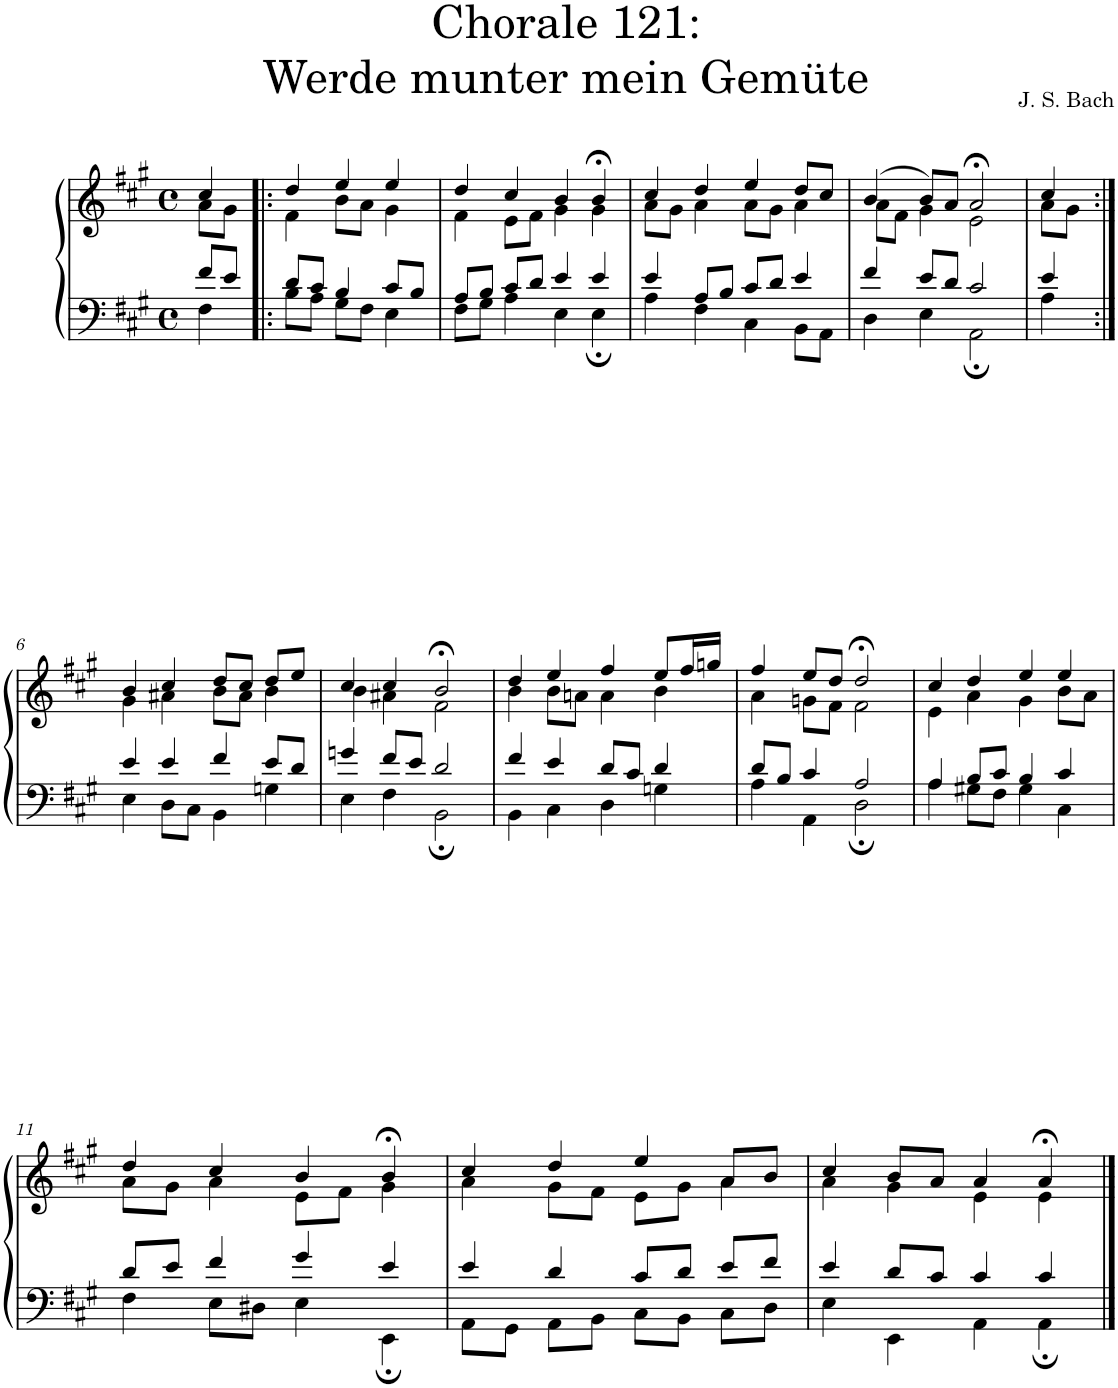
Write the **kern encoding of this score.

**kern	**kern
*part1	*part1
*staff2	*staff1
*I"S,A	*
*clefF4	*clefG2
*k[f#c#g#]	*k[f#c#g#]
*M4/4	*M4/4
*met(c)	*met(c)
=	=
*^	*^
8f#/L	4F#\	4cc#/	8a\L
8e/J	.	.	8g#\J
=2!|:	=2!|:	=2!|:	=2!|:
8d/L	8B\L	4dd/	4f#\
8c#/J	8A\J	.	.
4B/	8G#\L	4ee/	8b\L
.	8F#\J	.	8a\J
8c#/L	4E\	4ee/	4g#\
8B/J	.	.	.
=2	=2	=2	=2
8A/L	8F#\L	4dd/	4f#\
8B/J	8G#\J	.	.
8c#/L	4A\	4cc#/	8e\L
8d/J	.	.	8f#\J
4e/	4E\	4b/	4g#\
4e/	4E;\	4b;</	4g#\
=3	=3	=3	=3
4e/	4A\	4cc#/	8a\L
.	.	.	8g#\J
8A/L	4F#\	4dd/	4a\
8B/J	.	.	.
8c#/L	4C#\	4ee/	8a\L
8d/J	.	.	8g#\J
4e/	8BB\L	8dd/L	4a\
.	8AA\J	8cc#/J	.
=4	=4	=4	=4
4f#/	4D\	(>4b/	8a\L
.	.	.	8f#\J
8e/L	4E\	8b/L)	4g#\
8d/J	.	8a/J	.
2c#/	2AA;\	2a;</	2e\
=6	=6	=6	=6
4e/	4A\	4cc#/	8a\L
.	.	.	8g#\J
!!LO:LB:g=z	!!
=6:|!	=6:|!	=6:|!	=6:|!
4e/	4E\	4b/	4g#\
4e/	8D\L	4cc#/	4a#X\
.	8C#\J	.	.
4f#/	4BB\	8dd/L	8b\L
.	.	8cc#/J	8a#\J
8e/L	4Gn\	8dd/L	4b\
8d/J	.	8ee/J	.
=7	=7	=7	=7
4gn/	4E\	4cc#/	4b\
8f#/L	4F#\	4cc#/	4a#X\
8e/J	.	.	.
2d/	2BB;\	2b;</	2f#\
=8	=8	=8	=8
4f#/	4BB\	4dd/	4b\
4e/	4C#\	4ee/	8b\L
.	.	.	8an\J
8d/L	4D\	4ff#/	4a\
8c#/J	.	.	.
4d/	4Gn\	8ee/L	4b\
.	.	16ff#/L	.
.	.	16ggn/JJ	.
=9	=9	=9	=9
8d/L	4A\	4ff#/	4a\
8B/J	.	.	.
4c#/	4AA\	8ee/L	8gn\L
.	.	8dd/J	8f#\J
2A/	2D;\	2dd;</	2f#\
=10	=10	=10	=10
4A/	4A\	4cc#/	4e\
8B/L	8G#X\L	4dd/	4a\
8c#/J	8F#\J	.	.
4B/	4G#\	4ee/	4g#\
4c#/	4C#\	4ee/	8b\L
.	.	.	8a\J
!!LO:LB:g=z	!!
=11	=11	=11	=11
8d/L	4F#\	4dd/	8a\L
8e/J	.	.	8g#\J
4f#/	8E\L	4cc#/	4a\
.	8D#X\J	.	.
4g#/	4E\	4b/	8e\L
.	.	.	8f#\J
4e/	4EE;\	4b;</	4g#\
=12	=12	=12	=12
4e/	8AA\L	4cc#/	4a\
.	8GG#\J	.	.
4d/	8AA\L	4dd/	8g#\L
.	8BB\J	.	8f#\J
8c#/L	8C#\L	4ee/	8e\L
8d/J	8BB\J	.	8g#\J
8e/L	8C#\L	8a/L	4a\
8f#/J	8D\J	8b/J	.
=13	=13	=13	=13
4e/	4E\	4cc#/	4a\
8d/L	4EE\	8b/L	4g#\
8c#/J	.	8a/J	.
4c#/	4AA\	4a/	4e\
4c#/	4AA;\	4a;</	4e\
*v	*v	*	*
*	*v	*v
==	==
*-	*-
